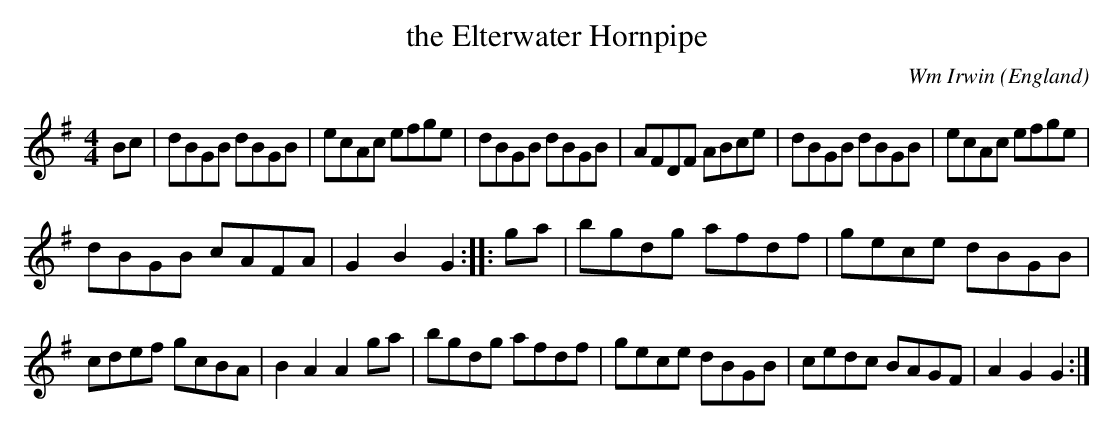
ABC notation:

X:1
T:the Elterwater Hornpipe
C:Wm Irwin
M:4/4
O:England
K:G
Bc|\
dBGB dBGB| ecAc efge| \
dBGB dBGB| AFDF ABce| \
dBGB dBGB| ecAc efge|
dBGB cAFA| G2B2 G2  ::\
ga|\
bgdg afdf| gece dBGB|
cdef gcBA| B2A2 A2ga| \
bgdg afdf| gece dBGB| \
cedc BAGF| A2G2 G2:|
